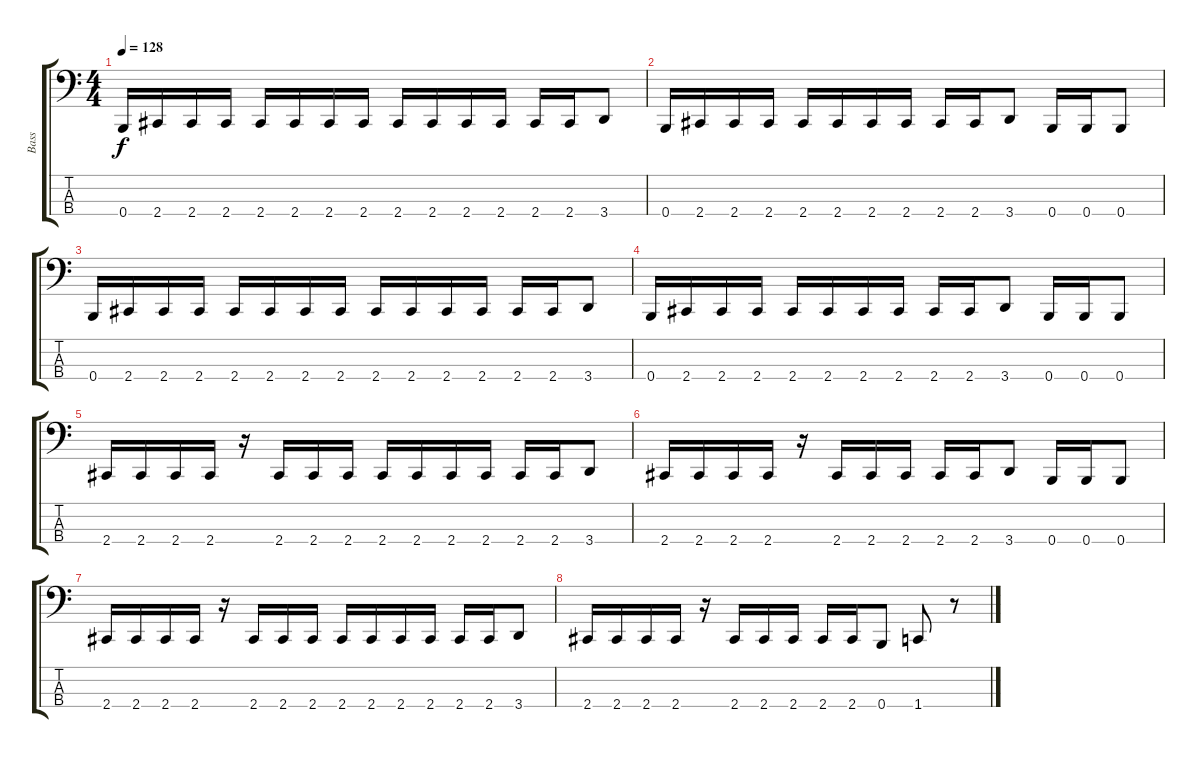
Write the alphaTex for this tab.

\track ("Bass" "Bass") {instrument electricbasspick}
\staff {score tabs}
\tuning (E2 B1 Gb1 B0) {hide}
\ts (4 4)
\tempo 128
\clef f4
\ks c
0.4.16{dy f} 2.4.16 2.4.16 2.4.16 2.4.16 2.4.16 2.4.16 2.4.16 2.4.16 2.4.16 2.4.16 2.4.16 2.4.16 2.4.16 3.4.8 |
0.4.16 2.4.16 2.4.16 2.4.16 2.4.16 2.4.16 2.4.16 2.4.16 2.4.16 2.4.16 3.4.8 0.4.16 0.4.16 0.4.8 |
0.4.16 2.4.16 2.4.16 2.4.16 2.4.16 2.4.16 2.4.16 2.4.16 2.4.16 2.4.16 2.4.16 2.4.16 2.4.16 2.4.16 3.4.8 |
0.4.16 2.4.16 2.4.16 2.4.16 2.4.16 2.4.16 2.4.16 2.4.16 2.4.16 2.4.16 3.4.8 0.4.16 0.4.16 0.4.8 |
2.4.16 2.4.16 2.4.16 2.4.16 r.16 2.4.16 2.4.16 2.4.16 2.4.16 2.4.16 2.4.16 2.4.16 2.4.16 2.4.16 3.4.8 |
2.4.16 2.4.16 2.4.16 2.4.16 r.16 2.4.16 2.4.16 2.4.16 2.4.16 2.4.16 3.4.8 0.4.16 0.4.16 0.4.8 |
2.4.16 2.4.16 2.4.16 2.4.16 r.16 2.4.16 2.4.16 2.4.16 2.4.16 2.4.16 2.4.16 2.4.16 2.4.16 2.4.16 3.4.8 |
2.4.16 2.4.16 2.4.16 2.4.16 r.16 2.4.16 2.4.16 2.4.16 2.4.16 2.4.16 0.4.8 1.4.8 r.8
